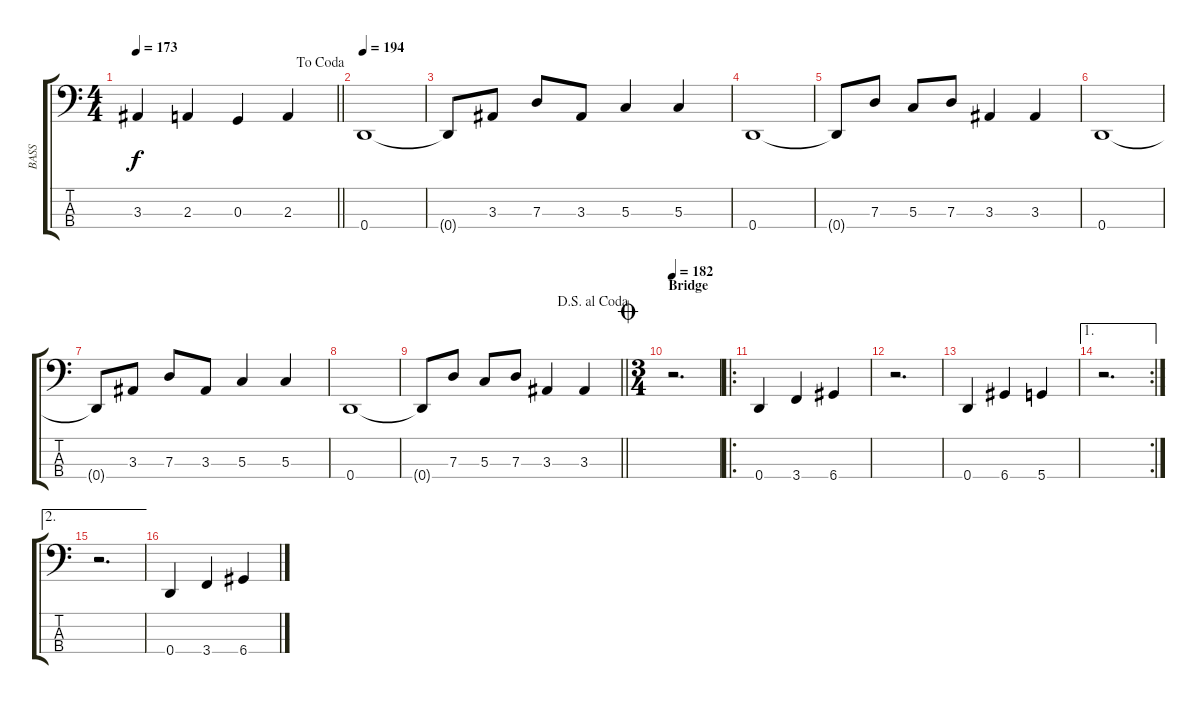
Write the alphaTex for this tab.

\track ("BASS" "BASS") {instrument electricbassfinger}
\staff {score tabs}
\tuning (F2 C2 G1 D1) {hide}
\ts (4 4)
\jump dacoda
\tempo 173
\clef f4
\barLineRight lightlight
\ks c
3.3.4{dy f} 2.3.4 0.3.4 2.3.4 |
\tempo 194
0.4.1 |
0.4{t}.8 3.3.8 7.3.8 3.3.8 5.3.4 5.3.4 |
0.4.1 |
0.4{t}.8 7.3.8 5.3.8 7.3.8 3.3.4 3.3.4 |
0.4.1 |
0.4{t}.8 3.3.8 7.3.8 3.3.8 5.3.4 5.3.4 |
0.4.1 |
\jump dalsegnoalcoda
\barLineRight lightlight
0.4{t}.8 7.3.8 5.3.8 7.3.8 3.3.4 3.3.4 |
\ts (3 4)
\section ("" "Bridge")
\jump coda
\tempo 182
r.2{d} |
\ro
0.4.4 3.4.4 6.4.4 |
r.2{d} |
0.4.4 6.4.4 5.4.4 |
\ae 1
\rc 2
r.2{d} |
\ae 2
r.2{d} |
0.4.4 3.4.4 6.4.4
